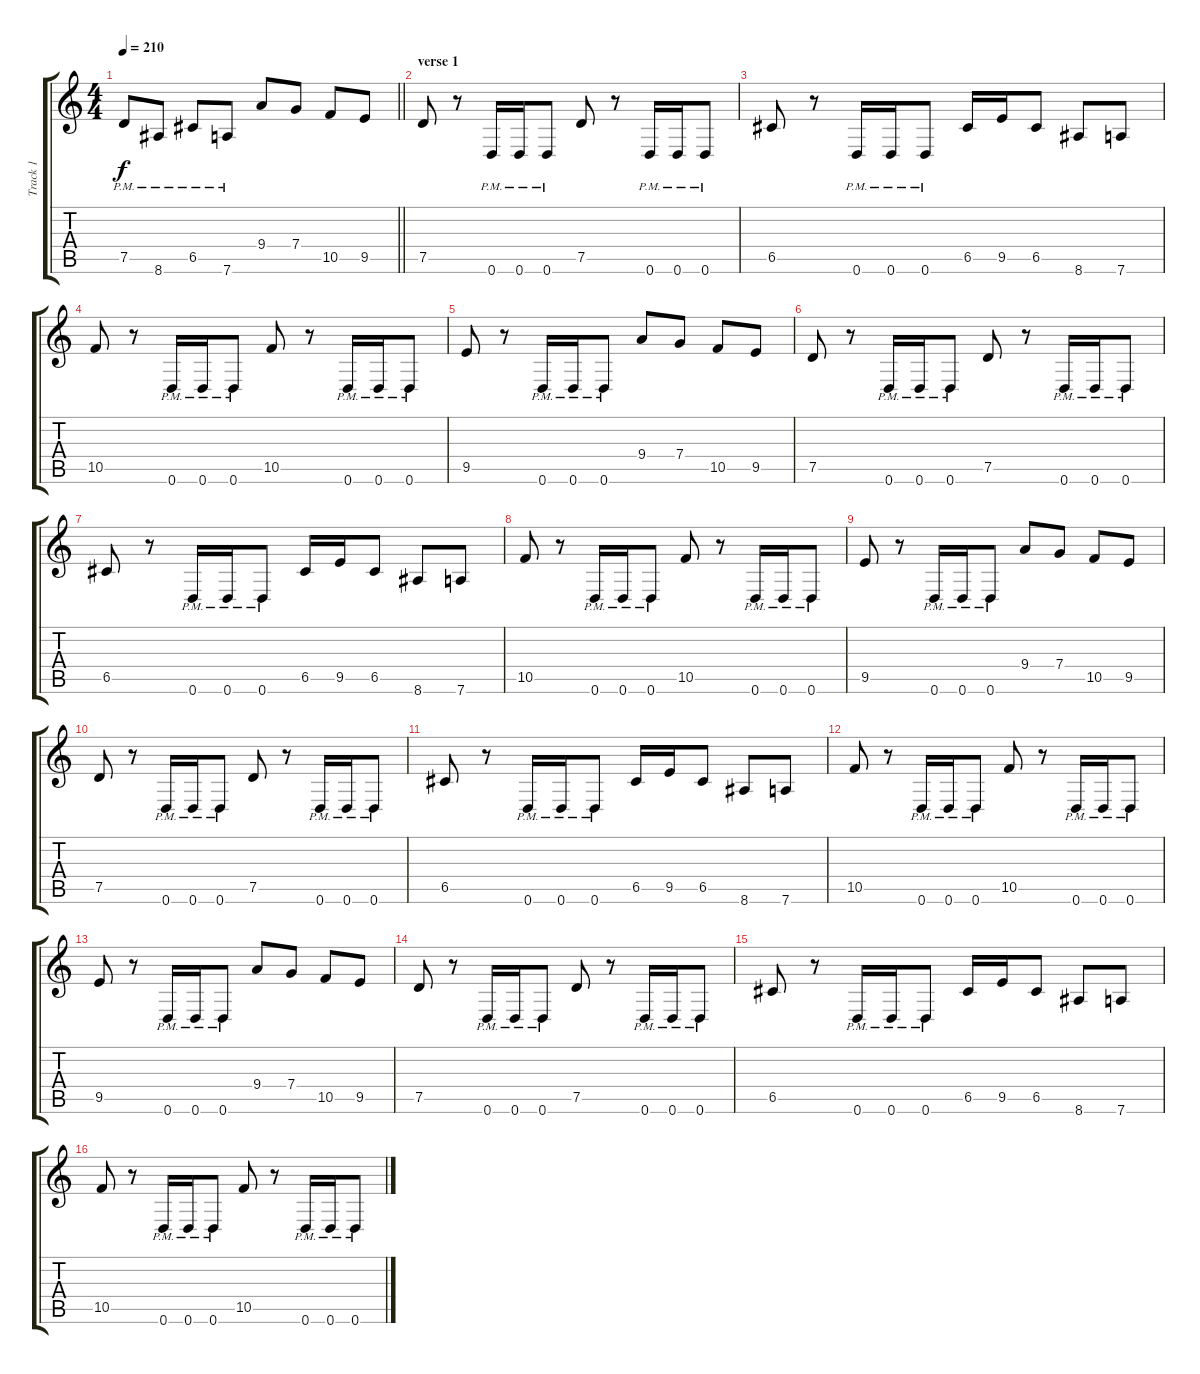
\track ("Track 1" "Track 1") {instrument distortionguitar}
\staff {score tabs}
\tuning (D4 A3 F3 C3 G2 D2) {hide}
\ts (4 4)
\tempo 210
\clef g2
\barLineRight lightlight
\ks c
7.5{pm}.8{dy f} 8.6{pm}.8 6.5{pm}.8 7.6{pm}.8 9.4.8 7.4.8 10.5.8 9.5.8 |
\section ("" "verse 1")
7.5.8 r.8 0.6{pm}.16 0.6{pm}.16 0.6{pm}.8 7.5.8 r.8 0.6{pm}.16 0.6{pm}.16 0.6{pm}.8 |
6.5.8 r.8 0.6{pm}.16 0.6{pm}.16 0.6{pm}.8 6.5.16 9.5.16 6.5.8 8.6.8 7.6.8 |
10.5.8 r.8 0.6{pm}.16 0.6{pm}.16 0.6{pm}.8 10.5.8 r.8 0.6{pm}.16 0.6{pm}.16 0.6{pm}.8 |
9.5.8 r.8 0.6{pm}.16 0.6{pm}.16 0.6{pm}.8 9.4.8 7.4.8 10.5.8 9.5.8 |
7.5.8 r.8 0.6{pm}.16 0.6{pm}.16 0.6{pm}.8 7.5.8 r.8 0.6{pm}.16 0.6{pm}.16 0.6{pm}.8 |
6.5.8 r.8 0.6{pm}.16 0.6{pm}.16 0.6{pm}.8 6.5.16 9.5.16 6.5.8 8.6.8 7.6.8 |
10.5.8 r.8 0.6{pm}.16 0.6{pm}.16 0.6{pm}.8 10.5.8 r.8 0.6{pm}.16 0.6{pm}.16 0.6{pm}.8 |
9.5.8 r.8 0.6{pm}.16 0.6{pm}.16 0.6{pm}.8 9.4.8 7.4.8 10.5.8 9.5.8 |
7.5.8 r.8 0.6{pm}.16 0.6{pm}.16 0.6{pm}.8 7.5.8 r.8 0.6{pm}.16 0.6{pm}.16 0.6{pm}.8 |
6.5.8 r.8 0.6{pm}.16 0.6{pm}.16 0.6{pm}.8 6.5.16 9.5.16 6.5.8 8.6.8 7.6.8 |
10.5.8 r.8 0.6{pm}.16 0.6{pm}.16 0.6{pm}.8 10.5.8 r.8 0.6{pm}.16 0.6{pm}.16 0.6{pm}.8 |
9.5.8 r.8 0.6{pm}.16 0.6{pm}.16 0.6{pm}.8 9.4.8 7.4.8 10.5.8 9.5.8 |
7.5.8 r.8 0.6{pm}.16 0.6{pm}.16 0.6{pm}.8 7.5.8 r.8 0.6{pm}.16 0.6{pm}.16 0.6{pm}.8 |
6.5.8 r.8 0.6{pm}.16 0.6{pm}.16 0.6{pm}.8 6.5.16 9.5.16 6.5.8 8.6.8 7.6.8 |
10.5.8 r.8 0.6{pm}.16 0.6{pm}.16 0.6{pm}.8 10.5.8 r.8 0.6{pm}.16 0.6{pm}.16 0.6{pm}.8
